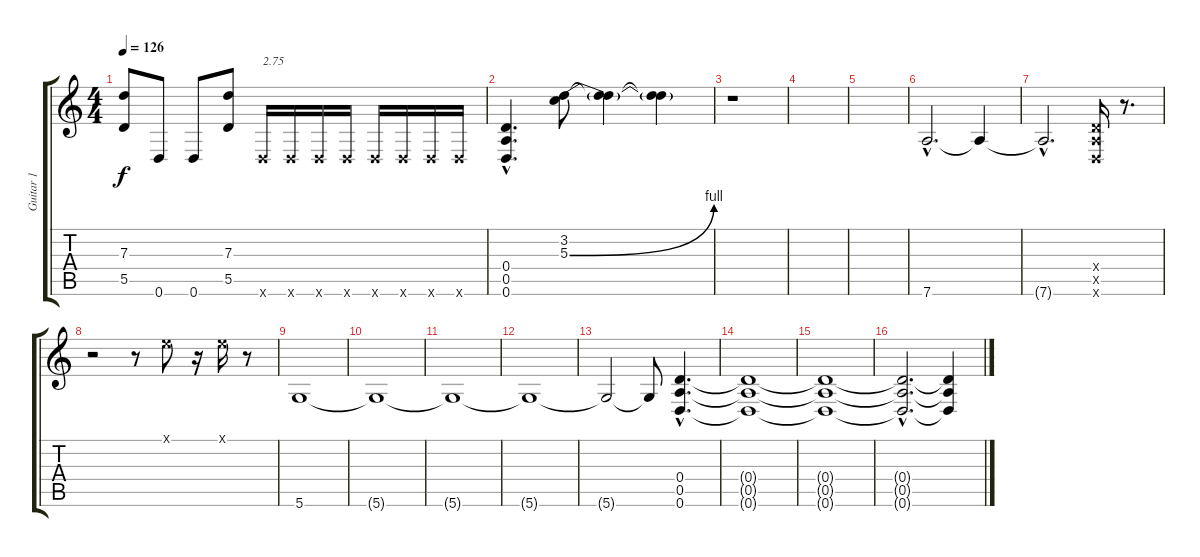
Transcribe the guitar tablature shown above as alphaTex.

\track ("Guitar 1" "Guitar 1") {instrument distortionguitar}
\staff {score tabs}
\tuning (E4 B3 G3 D3 A2 D2) {hide}
\ts (4 4)
\tempo 126
\clef g2
\ks c
(7.3 5.5).8{dy f} 0.6.8 0.6.8 (7.3 5.5).8 0.6{x}.16{txt "2.75"} 0.6{x}.16 0.6{x}.16 0.6{x}.16 0.6{x}.16 0.6{x}.16 0.6{x}.16 0.6{x}.16 |
(0.4{hac} 0.5{hac} 0.6{hac}).4{d} (3.2 5.3{be (bend 0 0 60 4)}).8 (3.2{t} 5.3{t}).4 (3.2{t} 5.3{t}).4 |
r.1 |
|
|
7.6{hac}.2{d} 7.6{t}.4 |
7.6{hac t}.2{d} (0.4{x} 0.5{x} 0.6{x}).16 r.8{d} |
r.2 r.8 0.1{x}.8 r.16 0.1{x}.16 r.8 |
5.6.1 |
5.6{t}.1 |
5.6{t}.1 |
5.6{t}.1 |
5.6{t}.2 5.6{t}.8 (0.4{hac} 0.5{hac} 0.6{hac}).4{d} |
(0.4{t} 0.5{t} 0.6{t}).1 |
(0.4{t} 0.5{t} 0.6{t}).1 |
(0.4{hac t} 0.5{hac t} 0.6{hac t}).2{d} (0.4{t} 0.5{t} 0.6{t}).4
